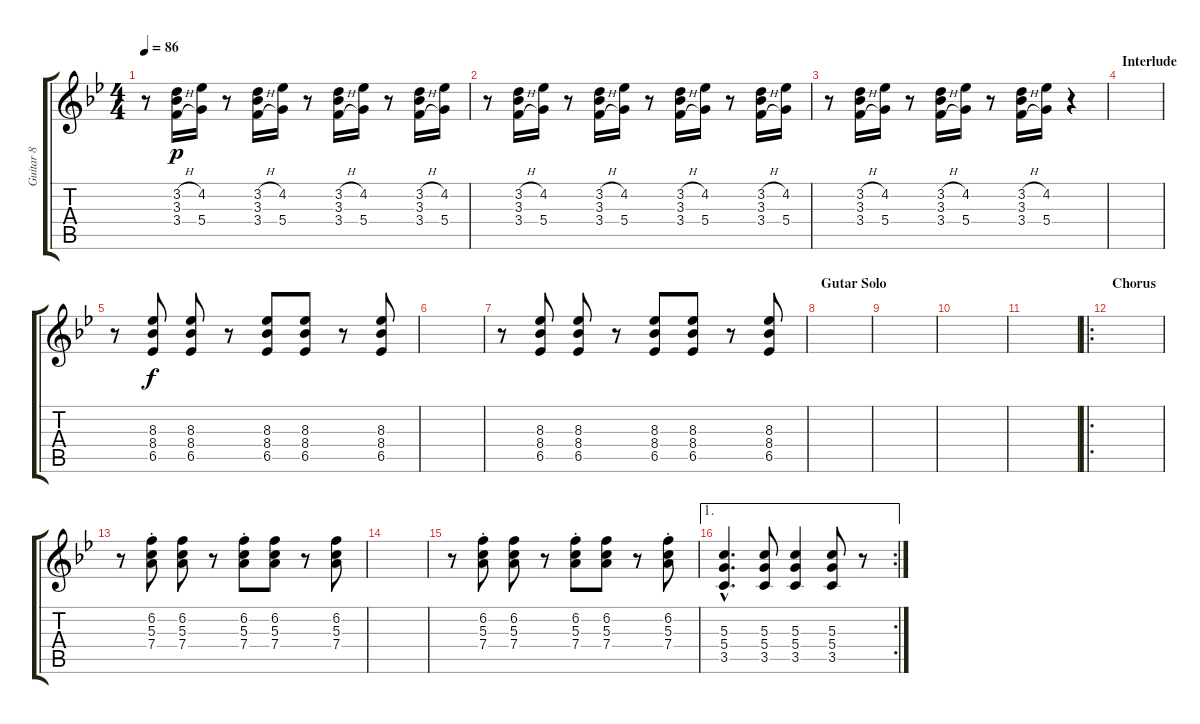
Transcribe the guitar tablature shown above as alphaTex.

\track ("Guitar 8" "Guitar 8") {instrument overdrivenguitar}
\staff {score tabs}
\tuning (E4 B3 G3 D3 A2 E2) {hide}
\ts (4 4)
\tempo 86
\clef g2
\ks bb
r.8{dy f} (3.2{h} 3.3 3.4{h}).16{dy p} (4.2 5.4).16 r.8 (3.2{h} 3.3 3.4{h}).16 (4.2 5.4).16 r.8 (3.2{h} 3.3 3.4{h}).16 (4.2 5.4).16 r.8 (3.2{h} 3.3 3.4{h}).16 (4.2 5.4).16 |
r.8 (3.2{h} 3.3 3.4{h}).16 (4.2 5.4).16 r.8 (3.2{h} 3.3 3.4{h}).16 (4.2 5.4).16 r.8 (3.2{h} 3.3 3.4{h}).16 (4.2 5.4).16 r.8 (3.2{h} 3.3 3.4{h}).16 (4.2 5.4).16 |
r.8 (3.2{h} 3.3 3.4{h}).16 (4.2 5.4).16 r.8 (3.2{h} 3.3 3.4{h}).16 (4.2 5.4).16 r.8 (3.2{h} 3.3 3.4{h}).16 (4.2 5.4).16 r.4 |
\section ("" "Interlude")
|
r.8 (8.3 8.4 6.5).8{dy f} (8.3 8.4 6.5).8 r.8 (8.3 8.4 6.5).8 (8.3 8.4 6.5).8 r.8 (8.3 8.4 6.5).8 |
|
r.8 (8.3 8.4 6.5).8 (8.3 8.4 6.5).8 r.8 (8.3 8.4 6.5).8 (8.3 8.4 6.5).8 r.8 (8.3 8.4 6.5).8 |
\section ("" "Gutar Solo")
|
|
|
|
\ro
\section ("" "Chorus")
|
r.8 (6.2{st} 5.3 7.4).8 (6.2 5.3 7.4).8 r.8 (6.2{st} 5.3 7.4).8 (6.2 5.3 7.4).8 r.8 (6.2 5.3 7.4).8 |
|
r.8 (6.2{st} 5.3 7.4).8 (6.2 5.3 7.4).8 r.8 (6.2{st} 5.3 7.4).8 (6.2 5.3 7.4).8 r.8 (6.2{st} 5.3 7.4).8 |
\ae 1
\rc 2
(5.3{hac} 5.4{hac} 3.5{hac}).4{d} (5.3 5.4 3.5).8 (5.3 5.4 3.5).4 (5.3 5.4 3.5).8 r.8
